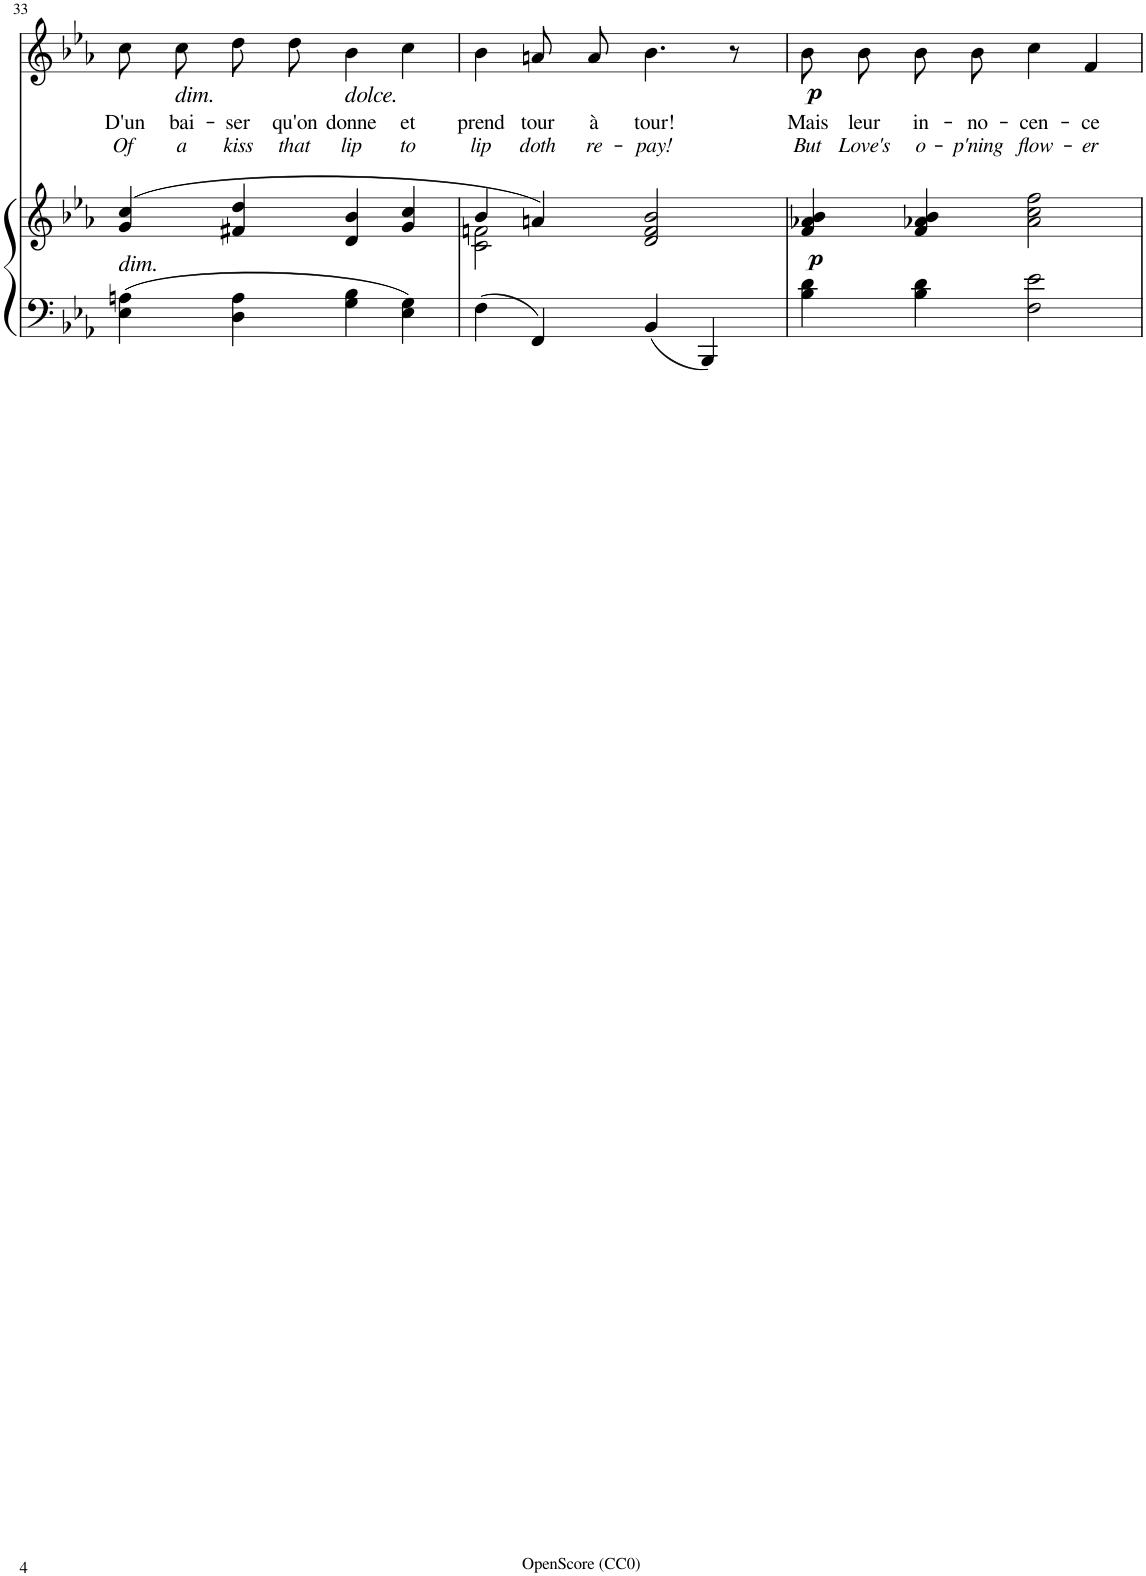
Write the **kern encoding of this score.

**kern	**kern	**dynam	**kern	**text	**text	**dynam
*part2	*part2	*part2	*part1	*part1	*part1	*part1
*staff3	*staff2	*staff2/3	*staff1	*staff1	*staff1	*staff1
*I"Piano	*	*	*I"Voice	*	*	*
*I'Pno	*	*	*	*	*	*
!!LO:PB:g=z
*clefF4	*clefG2	*	*clefG2	*	*	*
*k[b-e-a-]	*k[b-e-a-]	*	*k[b-e-a-]	*	*	*
*M4/4	*M4/4	*	*M4/4	*	*	*
=33	=33	=33	=33	=33	=33	=33
!	!LO:TX:b:i:t=dim.	!	!	!	!	!
!	!	!	!	!LO:LY:b	!LO:LY:b	!
4E-\ 4An\	(4g/ 4cc/	.	8cc\L	D'un	Of	.
!	!	!	!LO:TX:b:i:t=dim.	!	!	!
!	!	!	!	!LO:LY:b	!LO:LY:b	!
.	.	.	8cc\J	bai-	a	.
!	!	!	!	!LO:LY:b	!LO:LY:b	!
4D\ 4A\	4f#X/ 4dd/	.	8dd\L	-ser	kiss	.
!	!	!	!	!LO:LY:b	!LO:LY:b	!
.	.	.	8dd\J	qu'on	that	.
!	!	!	!LO:TX:b:i:t=dolce.	!	!	!
!	!	!	!	!LO:LY:b	!LO:LY:b	!
4G\ 4B-\	4d/ 4b-/	.	4b-\	donne	lip	.
!	!	!	!	!LO:LY:b	!LO:LY:b	!
4E-\ 4G\	4g/ 4cc/	.	4cc\	et	to	.
=34	=34	=34	=34	=34	=34	=34
*	*^	*	*	*	*	*
!	!	!	!	!	!LO:LY:b	!LO:LY:b	!
4F\	4b-/	2c\ 2fn\	.	4b-\	prend	lip	.
!	!	!	!	!	!LO:LY:b	!LO:LY:b	!
4FF/	4an/)	.	.	8an/L	tour	doth	.
!	!	!	!	!	!LO:LY:b	!LO:LY:b	!
.	.	.	.	8a/J	à	re-	.
!	!	!	!	!	!LO:LY:b	!LO:LY:b	!
4BB-/	2d/ 2f/ 2b-/	2ryy	.	4.b-\	tour!	-pay!	.
4BBB-/	.	.	.	.	.	.	.
.	.	.	.	8r	.	.	.
*	*v	*v	*	*	*	*	*
=35	=35	=35	=35	=35	=35	=35
!	!	!LO:DY:b	!	!LO:LY:b	!LO:LY:b	!LO:DY:b
4B-\ 4d\	4f/ 4a-X/ 4b-/	p	8b-\L	Mais	But	p
!	!	!	!	!LO:LY:b	!LO:LY:b	!
.	.	.	8b-\J	leur	Love's	.
!	!	!	!	!LO:LY:b	!LO:LY:b	!
4B-\ 4d\	4f/ 4a-X/ 4b-/	.	8b-\L	in-	o-	.
!	!	!	!	!LO:LY:b	!LO:LY:b	!
.	.	.	8b-\J	-no-	-p'ning	.
!	!	!	!	!LO:LY:b	!LO:LY:b	!
2F\ 2e-\	2a-\ 2cc\ 2ff\	.	4cc\	-cen-	flow-	.
!	!	!	!	!LO:LY:b	!LO:LY:b	!
.	.	.	4f/	-ce	-er	.
=	=	=	=	=	=	=
*-	*-	*-	*-	*-	*-	*-
